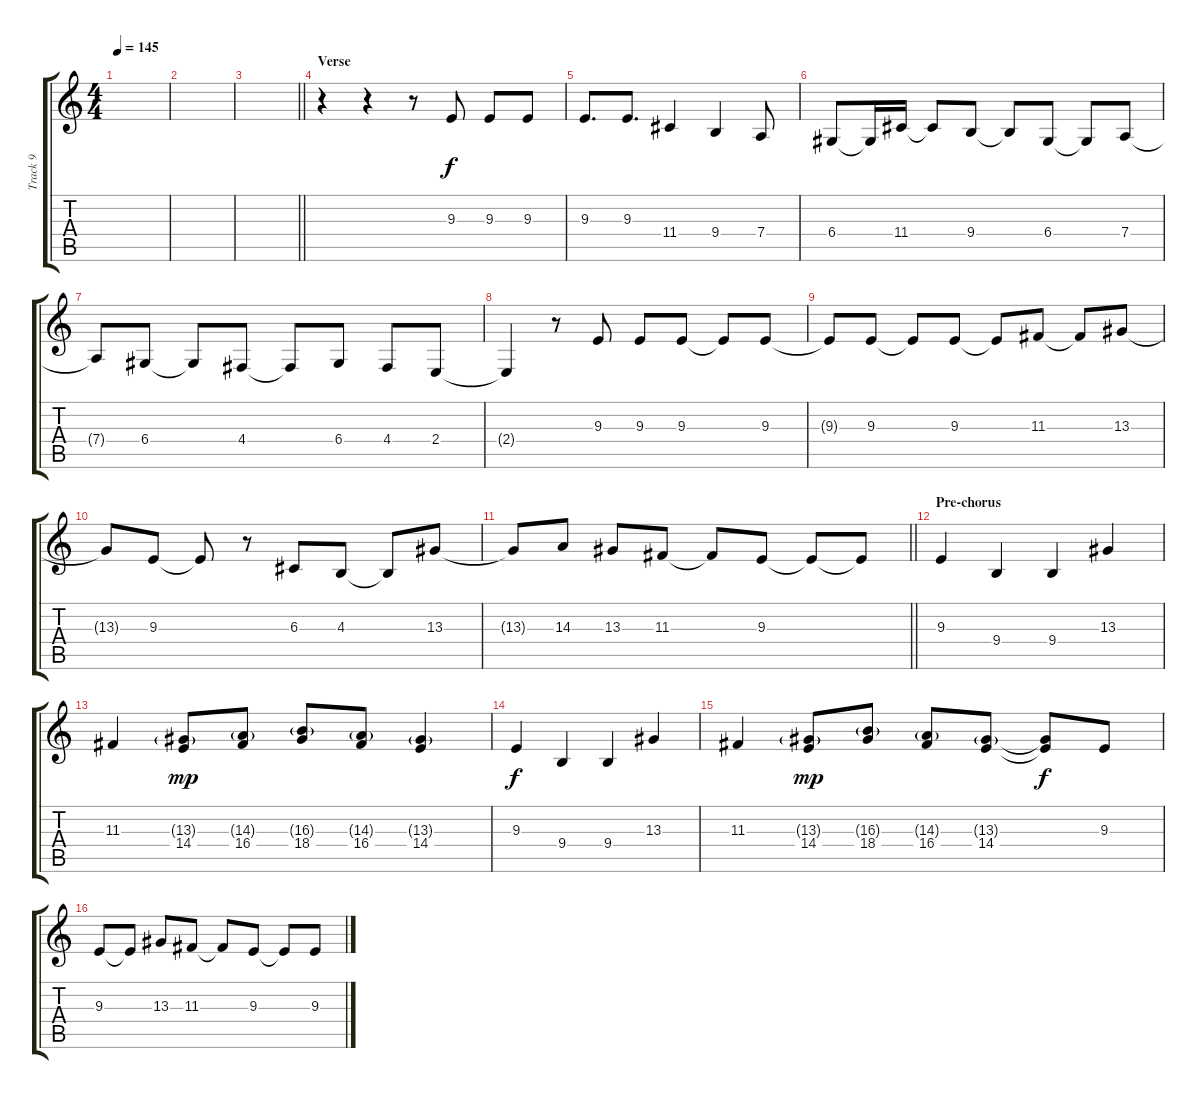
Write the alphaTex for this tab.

\track ("Track 9" "Track 9") {mute instrument clarinet}
\staff {score tabs}
\tuning (E4 B3 G3 D3 A2 E2) {hide}
\ts (4 4)
\tempo 145
\clef g2
\ks c
|
|
\barLineRight lightlight
|
\section ("" "Verse")
r.4 r.4 r.8 9.3.8 9.3.8 9.3.8 |
9.3.8{d} 9.3.8{d} 11.4.4 9.4.4 7.4.8 |
6.4.8 6.4{t}.16 11.4.16 11.4{t}.8 9.4.8 9.4{t}.8 6.4.8 6.4{t}.8 7.4.8 |
7.4{t}.8 6.4.8 6.4{t}.8 4.4.8 4.4{t}.8 6.4.8 4.4.8 2.4.8 |
2.4{t}.4 r.8 9.3.8 9.3.8 9.3.8 9.3{t}.8 9.3.8 |
9.3{t}.8 9.3.8 9.3{t}.8 9.3.8 9.3{t}.8 11.3.8 11.3{t}.8 13.3.8 |
13.3{t}.8 9.3.8 9.3{t}.8 r.8 6.3.8 4.3.8 4.3{t}.8 13.3.8 |
\barLineRight lightlight
13.3{t}.8 14.3.8 13.3.8 11.3.8 11.3{t}.8 9.3.8 9.3{t}.8 9.3{t}.8 |
\section ("" "Pre-chorus")
9.3.4 9.4.4 9.4.4 13.3.4 |
11.3.4 (13.3{g} 14.4).8{dy mp} (14.3{g} 16.4).8 (16.3{g} 18.4).8 (14.3{g} 16.4).8 (13.3{g} 14.4).4 |
9.3.4{dy f} 9.4.4 9.4.4 13.3.4 |
11.3.4 (13.3{g} 14.4).8{dy mp} (16.3{g} 18.4).8 (14.3{g} 16.4).8 (13.3{g} 14.4).8 (13.3{t} 14.4{t}).8{dy f} 9.3.8 |
9.3.8 9.3{t}.8 13.3.8 11.3.8 11.3{t}.8 9.3.8 9.3{t}.8 9.3.8
